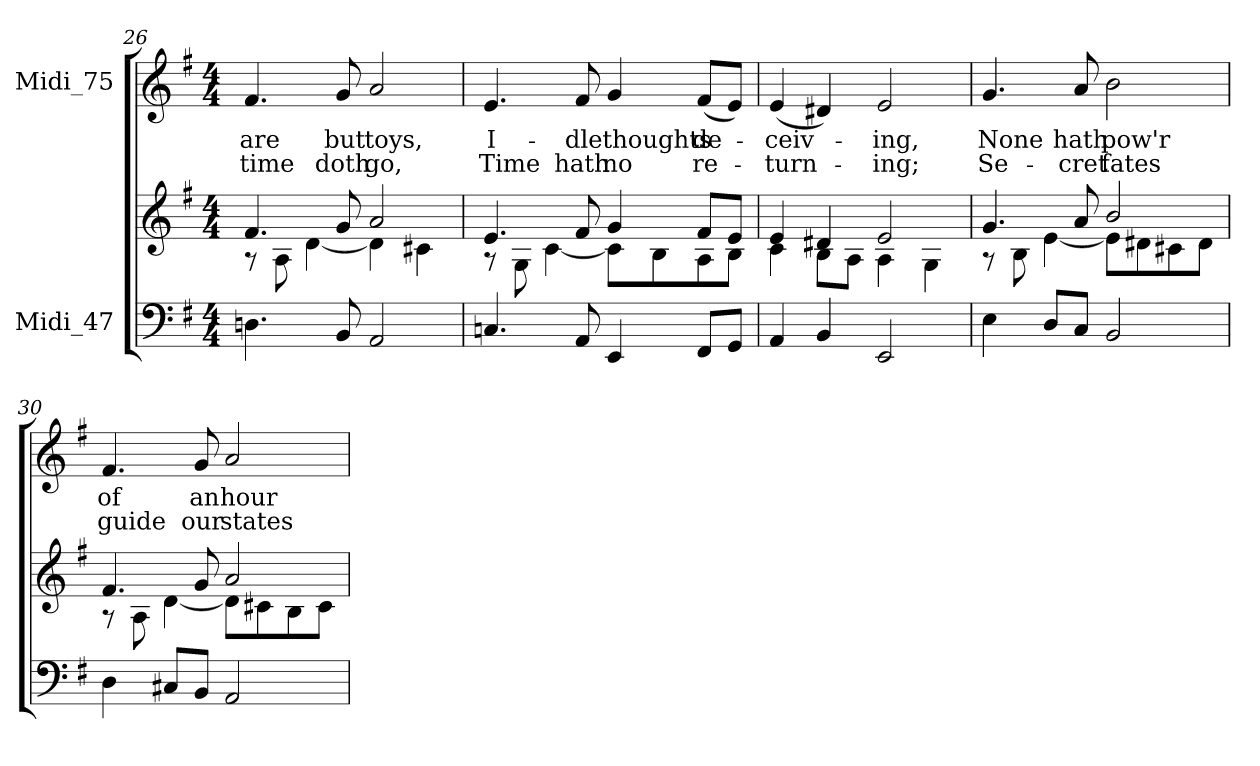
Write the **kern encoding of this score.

**kern	**kern	**kern	**text	**text
*part2	*part2	*part1	*part1	*part1
*staff3	*staff2	*staff1	*staff1	*staff1
*I"Midi_47	*	*I"Midi_75	*	*
!!LO:LB:g=z
*clefF4	*clefG2	*clefG2	*	*
*k[f#]	*k[f#]	*k[f#]	*	*
*G:	*G:	*G:	*	*
*M4/4	*M4/4	*M4/4	*	*
=26	=26	=26	=26	=26
*	*^	*	*	*
!	!	!	!	!LO:LY:b	!LO:LY:b
4.Dn	4.f#/	8r	4.f#	are	time
.	.	8A\	.	.	.
.	.	[4d\	.	.	.
!	!	!	!	!LO:LY:b	!LO:LY:b
8BB	8g/	.	8g	but	doth
!	!	!	!	!LO:LY:b	!LO:LY:b
2AA	2a/	4d\]	2a	toys,	go,
.	.	4c#X\	.	.	.
=27	=27	=27	=27	=27	=27
!	!	!	!	!LO:LY:b	!LO:LY:b
4.Cn	4.e/	8r	4.e	I-	-Time
.	.	8G\	.	.	.
.	.	[4c\	.	.	.
!	!	!	!	!LO:LY:b	!LO:LY:b
8AA	8f#/	.	8f#	dle	hath
!	!	!	!	!LO:LY:b	!LO:LY:b
4EE	4g/	8c\L]	4g	thoughts	no
.	.	8B\	.	.	.
!	!	!	!	!LO:LY:b	!LO:LY:b
8FF#L	8f#/L	8A\	(<8f#L	de-	-re-
8GGJ	8e/J	8B\J	8eJ)	.	.
=28	=28	=28	=28	=28	=28
!	!	!	!	!LO:LY:b	!LO:LY:b
4AA	4e/	4c\	(<4e	-ceiv-	-turn-
4BB	4d#X/	8B\L	4d#X)	.	.
.	.	8A\J	.	.	.
!	!	!	!	!LO:LY:b	!LO:LY:b
2EE	2e/	4A\	2e	-ing,	ing;
.	.	4G\	.	.	.
=29	=29	=29	=29	=29	=29
!	!	!	!	!LO:LY:b	!LO:LY:b
4E	4.g/	8r	4.g	None	Se-
.	.	8B\	.	.	.
8DL	.	[4e\	.	.	.
!	!	!	!	!LO:LY:b	!LO:LY:b
8CJ	8a/	.	8a	-hath	cret
!	!	!	!	!LO:LY:b	!LO:LY:b
2BB	2b/	8e\L]	2b	pow'r	fates
.	.	8d#X\	.	.	.
.	.	8c#X\	.	.	.
.	.	8d#\J	.	.	.
!!LO:LB:g=z
=30	=30	=30	=30	=30	=30
!	!	!	!	!LO:LY:b	!LO:LY:b
4D	4.f#/	8r	4.f#	of	guide
.	.	8A\	.	.	.
8C#XL	.	[4d\	.	.	.
!	!	!	!	!LO:LY:b	!LO:LY:b
8BBJ	8g/	.	8g	an	our
!	!	!	!	!LO:LY:b	!LO:LY:b
2AA	2a/	8d\L]	2a	hour	states
.	.	8c#X\	.	.	.
.	.	8B\	.	.	.
.	.	8c#\J	.	.	.
*	*v	*v	*	*	*
=	=	=	=	=
*-	*-	*-	*-	*-
